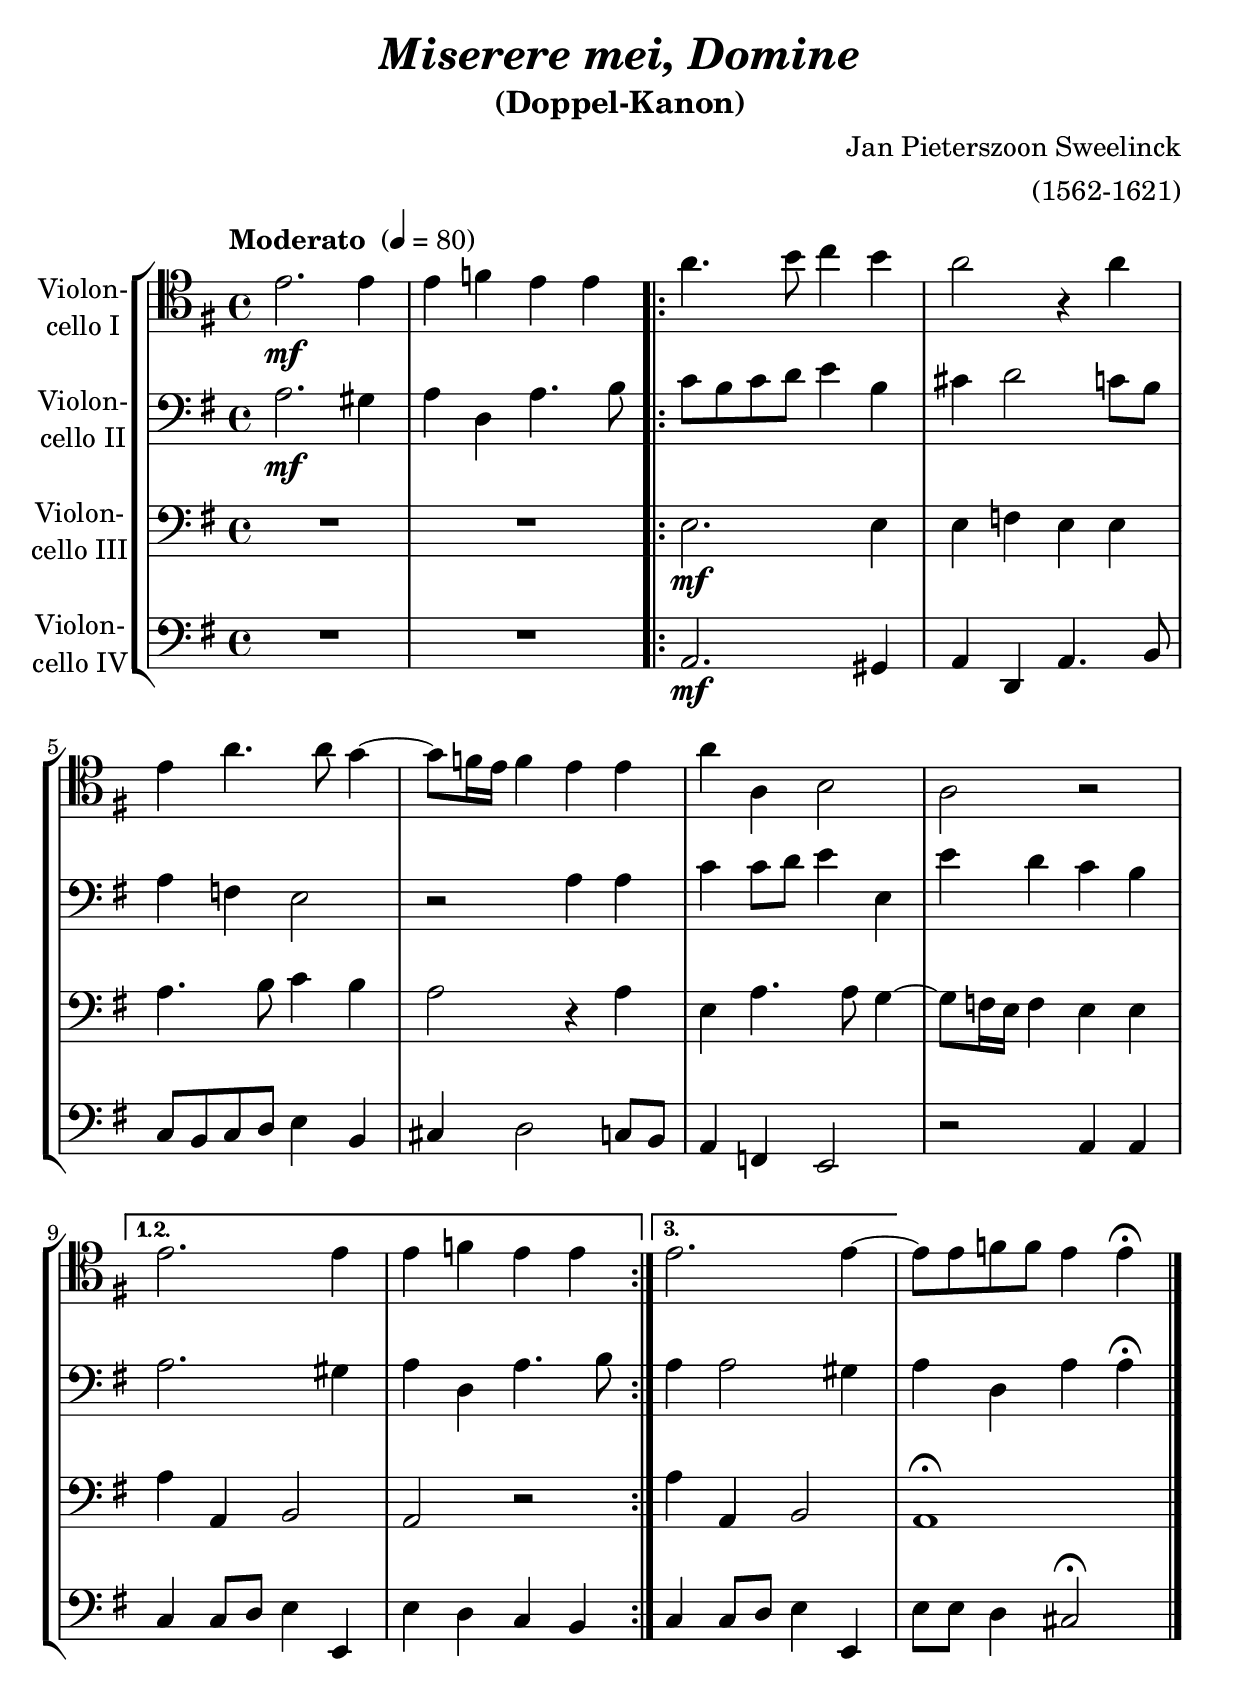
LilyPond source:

\version "2.14.2"
\include "deutsch.ly"

#(set-global-staff-size 24)

\header {
  title     = \markup \bold \italic "Miserere mei, Domine"
  subtitle  = "(Doppel-Kanon)"
  composer  = "Jan Pieterszoon Sweelinck"
  arranger  = "(1562-1621)"
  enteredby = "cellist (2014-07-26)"
}

voiceconsts = {
  \key c \major
  \time 4/4
  \tempo "Moderato " 4=80
  \clef "bass"
  %\numericTimeSignature
  \compressFullBarRests
  % Set default beaming for all staves
  %\set Timing.beamExceptions = #'()
  %\set Timing.baseMoment     = #(ly:make-moment 1 4)
  %\set Timing.beatStructure  = #'(1 1 1)
}

mihi = "clarinet"
milo = "bassoon"

rit = \markup \bold \italic "rit."

va = \relative c'' {
   \voiceconsts
   \clef "tenor"

   a2.\mf a4
   a b a a
   \repeat volta 3 {
     d4. e8 f4 e
     d2 r4 d

     a d4. d8 c4~
     c8 b16 a b4 a a
     d d, e2
     d r
   }
   \alternative {
     { a'2. a4 | a b a a }
     { a2. a4~ }
   }
   a8 a b b a4 a\fermata \bar "|."
}

vb = \relative c' {
   \voiceconsts

   d2.\mf cis4
   d g, d'4. e8
   \repeat volta 3 {
     f e f g a4 e
     fis g2 f8 e

     d4 b a2
     r d4 d
     f f8 g a4 a,
     a' g f e
   }

   \alternative {
     { d2. cis4 | d g, d'4. e8 }
     { d4 d2 cis4 }
   }
   d g, d' d\fermata \bar "|."
}

vc = \relative c' {
   \voiceconsts

   R1*2
   \repeat volta 3 {
     a2.\mf a4
     a b a a

     d4. e8 f4 e
     d2 r4 d
     a d4. d8 c4~
     c8 b16 a b4 a a
   }
   \alternative {
     { d d, e2 | d r }
     { d'4 d, e2 }
   }
   d1\fermata \bar "|."
}

vd = \relative c {
   \voiceconsts

   R1*2
   \repeat volta 3 {
     d2.\mf cis4
     d g, d'4. e8

     f e f g a4 e
     fis g2 f8 e
     d4 b a2
     r d4 d
   }

   \alternative {
     { f f8 g a4 a, | a' g f e }
     { f f8 g a4 a, }
   }
   a'8 a g4 fis2\fermata \bar "|."
}


music = \new StaffGroup <<
      \new Staff {
        \set Staff.midiInstrument = \mihi
        \set Staff.instrumentName = \markup \center-column { "Violon-" "cello I" }
        \transpose c g, { \va }
      }

      \new Staff {
        \set Staff.midiInstrument = \milo
        \set Staff.instrumentName = \markup \center-column { "Violon-" "cello II" }
        \transpose c g, { \vb }
      }

      \new Staff {
        \set Staff.midiInstrument = \milo
        \set Staff.instrumentName = \markup \center-column { "Violon-" "cello III" }
        \transpose c g, { \vc }
      }

      \new Staff {
        \set Staff.midiInstrument = \milo
        \set Staff.instrumentName = \markup \center-column { "Violon-" "cello IV" }
        \transpose c g, { \vd }
      }
>>

\book {
  \score {
   \music
    \layout {}
  }

  \score {
    \unfoldRepeats \music

    \midi {
      \context {
        \Score
      }
    }
  }
}
